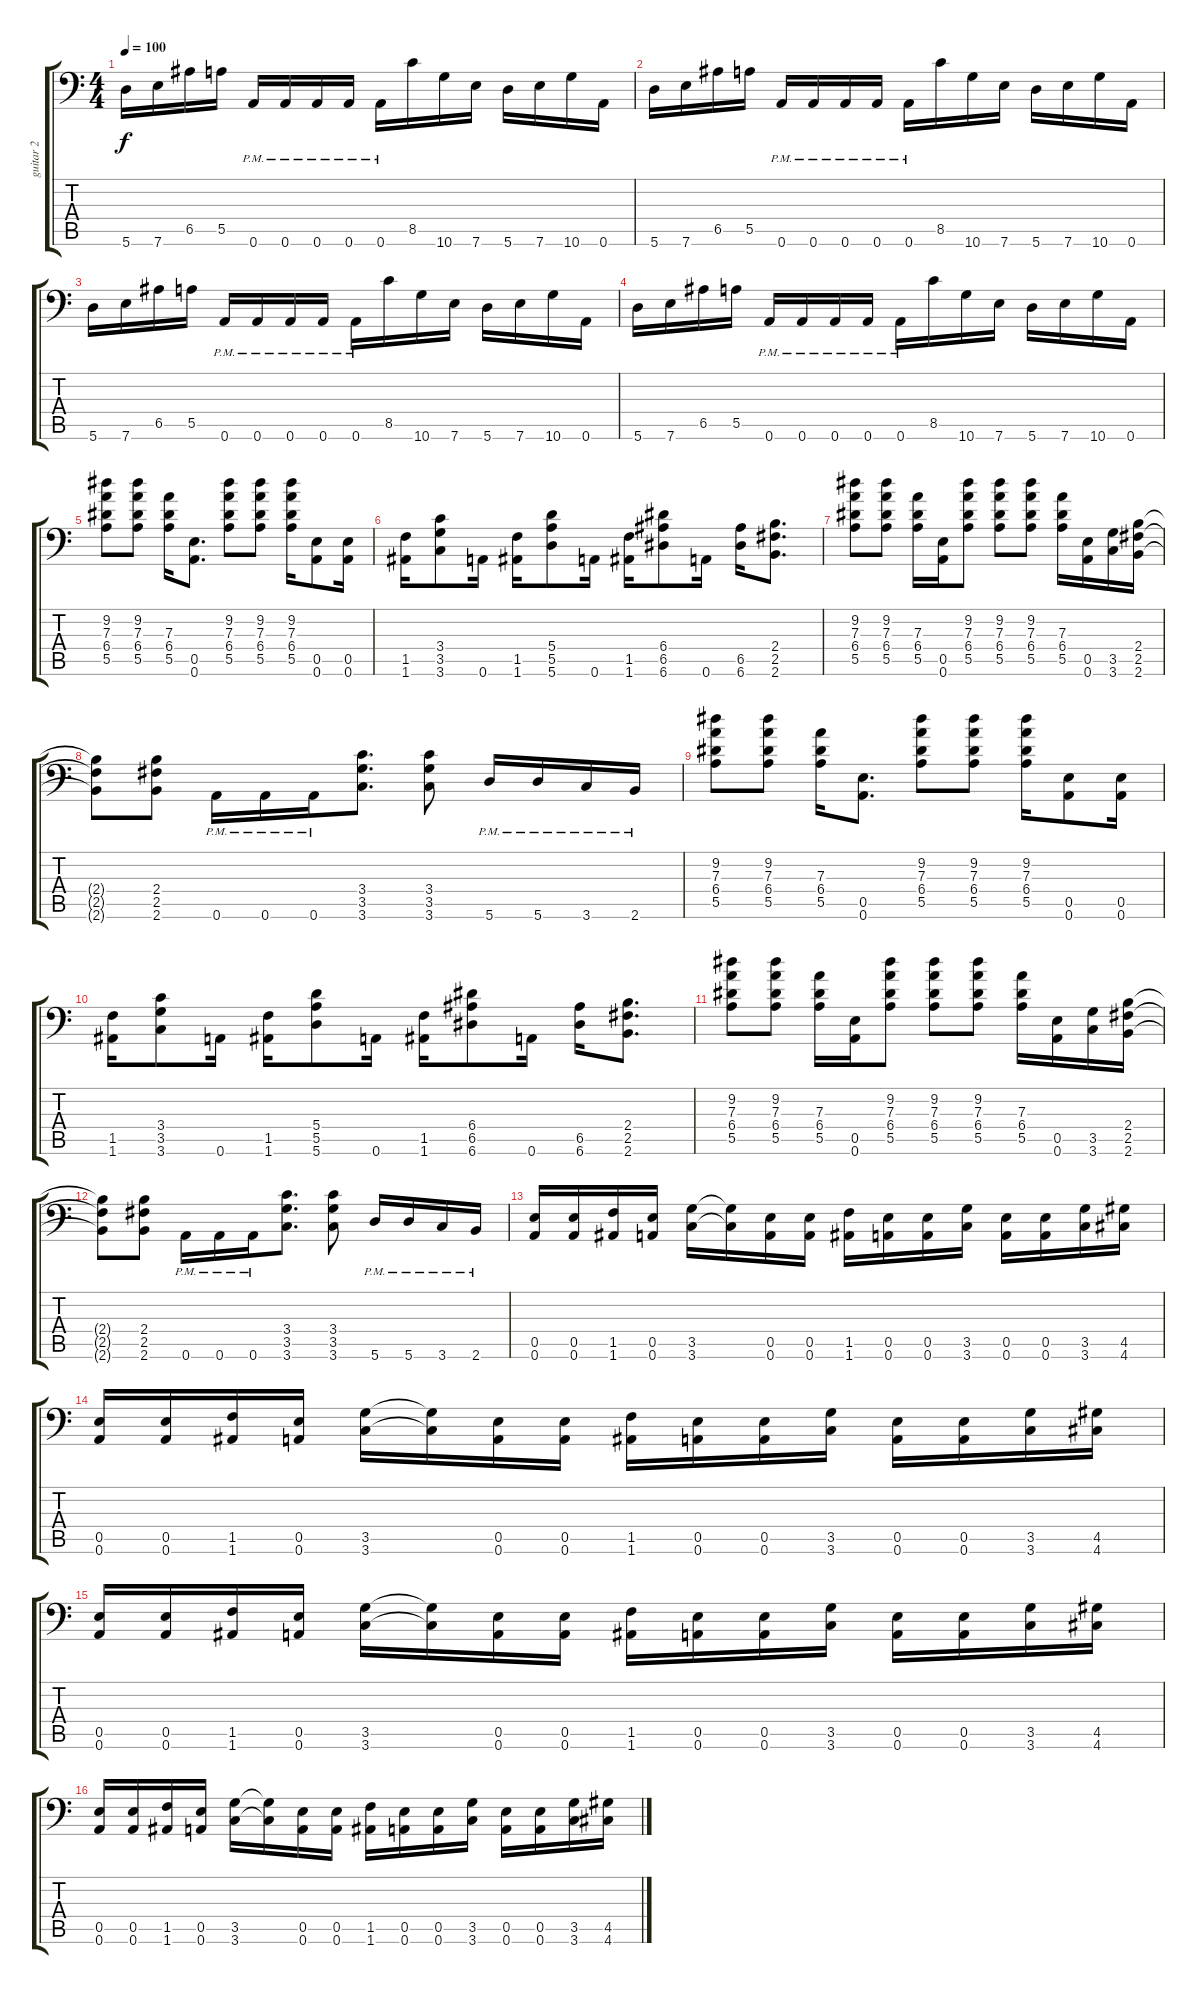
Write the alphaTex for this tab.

\track ("guitar 2" "guitar 2") {instrument distortionguitar}
\staff {score tabs}
\tuning (B3 Gb3 D3 A2 E2 A1) {hide}
\ts (4 4)
\tempo 100
\clef f4
\ks c
5.6.16{dy f} 7.6.16 6.5.16 5.5.16 0.6{pm}.16 0.6{pm}.16 0.6{pm}.16 0.6{pm}.16 0.6{pm}.16 8.5.16 10.6.16 7.6.16 5.6.16 7.6.16 10.6.16 0.6.16 |
5.6.16 7.6.16 6.5.16 5.5.16 0.6{pm}.16 0.6{pm}.16 0.6{pm}.16 0.6{pm}.16 0.6{pm}.16 8.5.16 10.6.16 7.6.16 5.6.16 7.6.16 10.6.16 0.6.16 |
5.6.16 7.6.16 6.5.16 5.5.16 0.6{pm}.16 0.6{pm}.16 0.6{pm}.16 0.6{pm}.16 0.6{pm}.16 8.5.16 10.6.16 7.6.16 5.6.16 7.6.16 10.6.16 0.6.16 |
5.6.16 7.6.16 6.5.16 5.5.16 0.6{pm}.16 0.6{pm}.16 0.6{pm}.16 0.6{pm}.16 0.6{pm}.16 8.5.16 10.6.16 7.6.16 5.6.16 7.6.16 10.6.16 0.6.16 |
(9.2 7.3 6.4 5.5).8 (9.2 7.3 6.4 5.5).8 (7.3 6.4 5.5).16 (0.5 0.6).8{d} (9.2 7.3 6.4 5.5).8 (9.2 7.3 6.4 5.5).8 (9.2 7.3 6.4 5.5).16 (0.5 0.6).8 (0.5 0.6).16 |
(1.5 1.6).16 (3.4 3.5 3.6).8 0.6.16 (1.5 1.6).16 (5.4 5.5 5.6).8 0.6.16 (1.5 1.6).16 (6.4 6.5 6.6).8 0.6.16 (6.5 6.6).16 (2.4 2.5 2.6).8{d} |
(9.2 7.3 6.4 5.5).8 (9.2 7.3 6.4 5.5).8 (7.3 6.4 5.5).16 (0.5 0.6).16 (9.2 7.3 6.4 5.5).8 (9.2 7.3 6.4 5.5).8 (9.2 7.3 6.4 5.5).8 (7.3 6.4 5.5).16 (0.5 0.6).16 (3.5 3.6).16 (2.4 2.5 2.6).16 |
(2.4{t} 2.5{t} 2.6{t}).8 (2.4 2.5 2.6).8 0.6{pm}.16 0.6{pm}.16 0.6{pm}.16 (3.4 3.5 3.6).8{d} (3.4 3.5 3.6).8 5.6{pm}.16 5.6{pm}.16 3.6{pm}.16 2.6{pm}.16 |
(9.2 7.3 6.4 5.5).8 (9.2 7.3 6.4 5.5).8 (7.3 6.4 5.5).16 (0.5 0.6).8{d} (9.2 7.3 6.4 5.5).8 (9.2 7.3 6.4 5.5).8 (9.2 7.3 6.4 5.5).16 (0.5 0.6).8 (0.5 0.6).16 |
(1.5 1.6).16 (3.4 3.5 3.6).8 0.6.16 (1.5 1.6).16 (5.4 5.5 5.6).8 0.6.16 (1.5 1.6).16 (6.4 6.5 6.6).8 0.6.16 (6.5 6.6).16 (2.4 2.5 2.6).8{d} |
(9.2 7.3 6.4 5.5).8 (9.2 7.3 6.4 5.5).8 (7.3 6.4 5.5).16 (0.5 0.6).16 (9.2 7.3 6.4 5.5).8 (9.2 7.3 6.4 5.5).8 (9.2 7.3 6.4 5.5).8 (7.3 6.4 5.5).16 (0.5 0.6).16 (3.5 3.6).16 (2.4 2.5 2.6).16 |
(2.4{t} 2.5{t} 2.6{t}).8 (2.4 2.5 2.6).8 0.6{pm}.16 0.6{pm}.16 0.6{pm}.16 (3.4 3.5 3.6).8{d} (3.4 3.5 3.6).8 5.6{pm}.16 5.6{pm}.16 3.6{pm}.16 2.6{pm}.16 |
(0.5 0.6).16 (0.5 0.6).16 (1.5 1.6).16 (0.5 0.6).16 (3.5 3.6).16 (3.5{t} 3.6{t}).16 (0.5 0.6).16 (0.5 0.6).16 (1.5 1.6).16 (0.5 0.6).16 (0.5 0.6).16 (3.5 3.6).16 (0.5 0.6).16 (0.5 0.6).16 (3.5 3.6).16 (4.5 4.6).16 |
(0.5 0.6).16 (0.5 0.6).16 (1.5 1.6).16 (0.5 0.6).16 (3.5 3.6).16 (3.5{t} 3.6{t}).16 (0.5 0.6).16 (0.5 0.6).16 (1.5 1.6).16 (0.5 0.6).16 (0.5 0.6).16 (3.5 3.6).16 (0.5 0.6).16 (0.5 0.6).16 (3.5 3.6).16 (4.5 4.6).16 |
(0.5 0.6).16 (0.5 0.6).16 (1.5 1.6).16 (0.5 0.6).16 (3.5 3.6).16 (3.5{t} 3.6{t}).16 (0.5 0.6).16 (0.5 0.6).16 (1.5 1.6).16 (0.5 0.6).16 (0.5 0.6).16 (3.5 3.6).16 (0.5 0.6).16 (0.5 0.6).16 (3.5 3.6).16 (4.5 4.6).16 |
(0.5 0.6).16 (0.5 0.6).16 (1.5 1.6).16 (0.5 0.6).16 (3.5 3.6).16 (3.5{t} 3.6{t}).16 (0.5 0.6).16 (0.5 0.6).16 (1.5 1.6).16 (0.5 0.6).16 (0.5 0.6).16 (3.5 3.6).16 (0.5 0.6).16 (0.5 0.6).16 (3.5 3.6).16 (4.5 4.6).16
